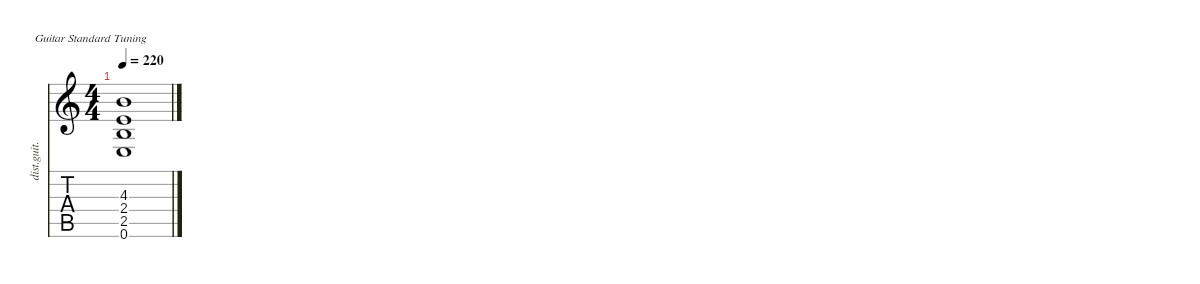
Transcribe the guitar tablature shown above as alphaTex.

\defaultSystemsLayout 4
\hideDynamics
\bracketExtendMode nobrackets
\track ("Hammett" "dist.guit.") {instrument distortionguitar}
\staff {score tabs}
\tuning (E4 B3 G3 D3 A2 E2)
\ts (4 4)
\tempo 220
\clef g2
\ks c
(4.3{t} 2.4{t} 2.5{t} 0.6{t}).1{dy f}
